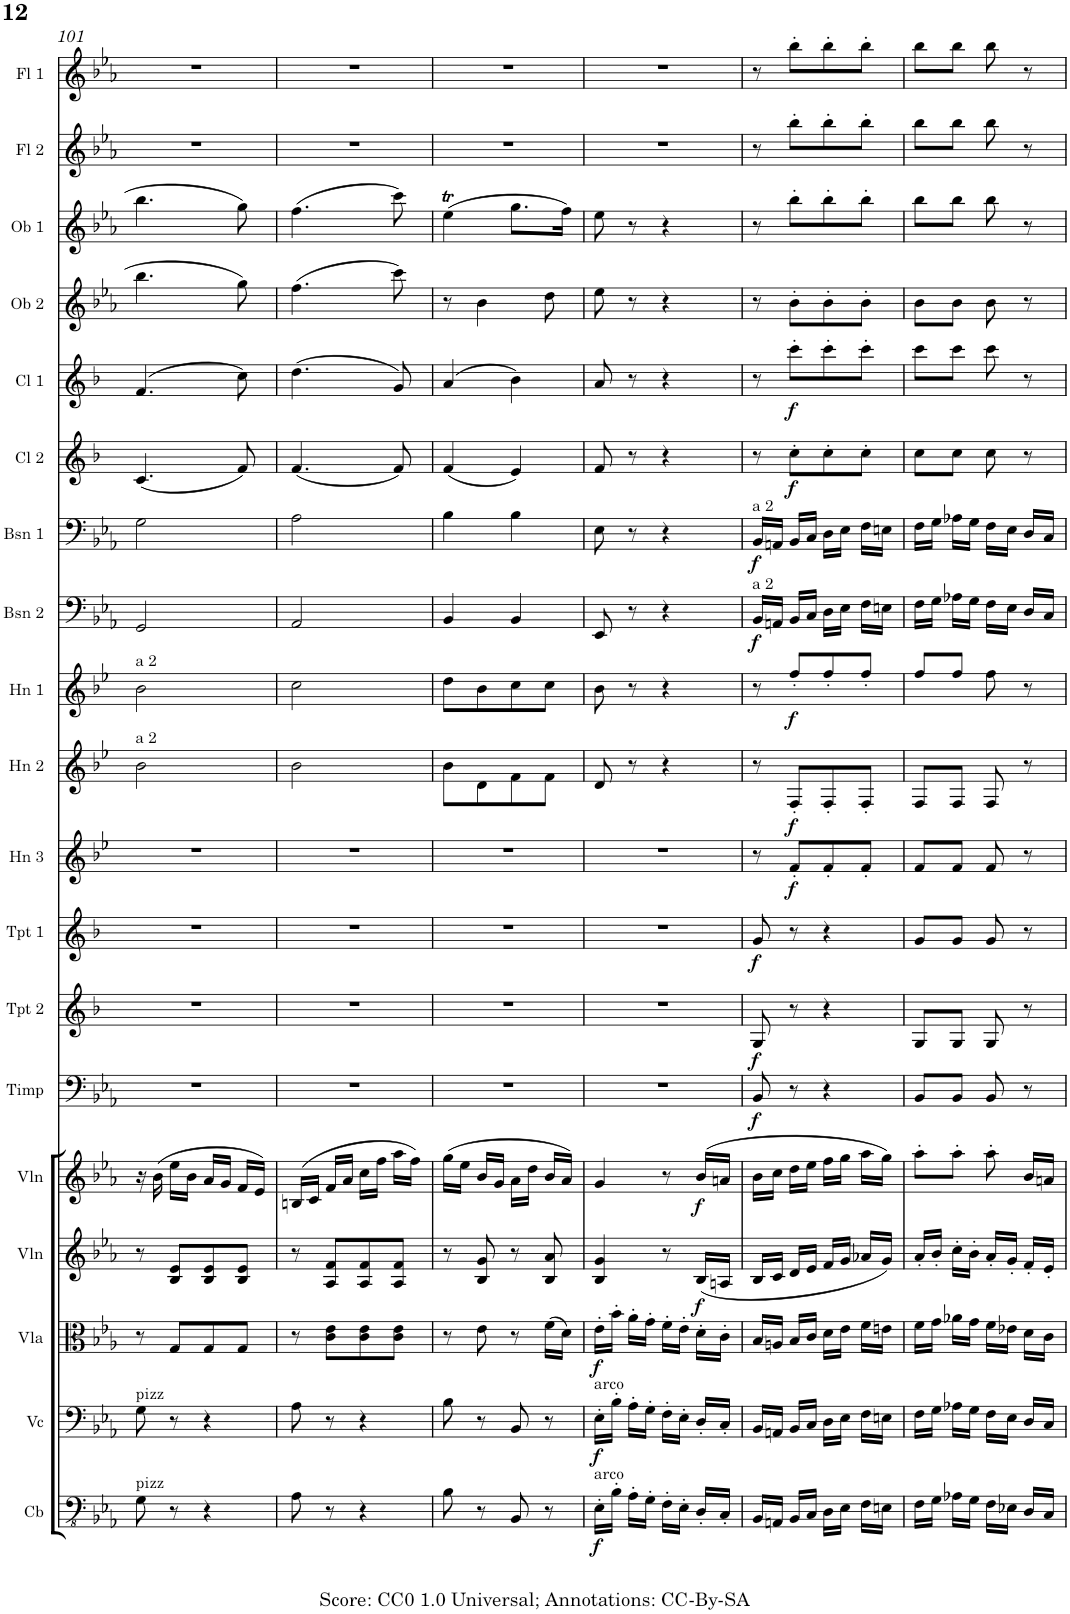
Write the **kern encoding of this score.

**kern	**dynam	**kern	**dynam	**kern	**dynam	**kern	**dynam	**kern	**dynam	**kern	**dynam	**kern	**dynam	**kern	**dynam	**kern	**dynam	**kern	**dynam	**kern	**dynam	**kern	**dynam	**kern	**dynam	**kern	**dynam	**kern	**dynam	**kern	**kern	**kern	**kern
*part19	*part19	*part18	*part18	*part17	*part17	*part16	*part16	*part15	*part15	*part14	*part14	*part13	*part13	*part12	*part12	*part11	*part11	*part10	*part10	*part9	*part9	*part8	*part8	*part7	*part7	*part6	*part6	*part5	*part5	*part4	*part3	*part2	*part1
*staff19	*staff19	*staff18	*staff18	*staff17	*staff17	*staff16	*staff16	*staff15	*staff15	*staff14	*staff14	*staff13	*staff13	*staff12	*staff12	*staff11	*staff11	*staff10	*staff10	*staff9	*staff9	*staff8	*staff8	*staff7	*staff7	*staff6	*staff6	*staff5	*staff5	*staff4	*staff3	*staff2	*staff1
*I"Contrabass	*	*I"Violoncello	*	*I"Viola	*	*I"Violin	*	*I"Violin	*	*I"Timpani	*	*I"Bb Trumpet 2	*	*I"Bb Trumpet 1	*	*I"F Horn 3	*	*I"F Horn 2	*	*I"F Horn 1	*	*I"Bassoon 2	*	*I"Bassoon 1	*	*I"Bb Clarinet 2	*	*I"Bb Clarinet 1	*	*I"Oboe 2	*I"Oboe 1	*I"Flute 2	*I"Flute 1
*I'Cb	*	*I'Vc	*	*I'Vla	*	*I'Vln	*	*I'Vln	*	*I'Timp	*	*I'Tpt 2	*	*I'Tpt 1	*	*I'Hn 3	*	*I'Hn 2	*	*I'Hn 1	*	*I'Bsn 2	*	*I'Bsn 1	*	*I'Cl 2	*	*I'Cl 1	*	*I'Ob 2	*I'Ob 1	*I'Fl 2	*I'Fl 1
!!LO:PB:g=z
*clefFv4	*	*clefF4	*	*clefC3	*	*clefG2	*	*clefG2	*	*clefF4	*	*clefG2	*	*clefG2	*	*clefG2	*	*clefG2	*	*clefG2	*	*clefF4	*	*clefF4	*	*clefG2	*	*clefG2	*	*clefG2	*clefG2	*clefG2	*clefG2
*	*	*	*	*	*	*	*	*	*	*	*	*Trd1c2	*	*Trd1c2	*	*Trd4c7	*	*Trd4c7	*	*Trd4c7	*	*	*	*	*	*Trd1c2	*	*Trd1c2	*	*	*	*	*
*k[b-e-a-]	*	*k[b-e-a-]	*	*k[b-e-a-]	*	*k[b-e-a-]	*	*k[b-e-a-]	*	*k[b-e-a-]	*	*k[b-]	*	*k[b-]	*	*k[b-e-]	*	*k[b-e-]	*	*k[b-e-]	*	*k[b-e-a-]	*	*k[b-e-a-]	*	*k[b-]	*	*k[b-]	*	*k[b-e-a-]	*k[b-e-a-]	*k[b-e-a-]	*k[b-e-a-]
*M2/4	*	*M2/4	*	*M2/4	*	*M2/4	*	*M2/4	*	*M2/4	*	*M2/4	*	*M2/4	*	*M2/4	*	*M2/4	*	*M2/4	*	*M2/4	*	*M2/4	*	*M2/4	*	*M2/4	*	*M2/4	*M2/4	*M2/4	*M2/4
=101	=101	=101	=101	=101	=101	=101	=101	=101	=101	=101	=101	=101	=101	=101	=101	=101	=101	=101	=101	=101	=101	=101	=101	=101	=101	=101	=101	=101	=101	=101	=101	=101	=101
!	!	!	!	!	!	!	!	!	!	!	!	!	!	!	!	!	!	!	!	!LO:TX:a:t=a 2	!	!	!	!	!	!	!	!	!	!	!	!	!
!	!	!	!	!	!	!	!	!	!	!	!	!	!	!	!	!	!	!LO:TX:a:t=a 2	!	!	!	!	!	!	!	!	!	!	!	!	!	!	!
!	!	!LO:TX:a:t=pizz	!	!	!	!	!	!	!	!	!	!	!	!	!	!	!	!	!	!	!	!	!	!	!	!	!	!	!	!	!	!	!
!LO:TX:a:t=pizz	!	!	!	!	!	!	!	!	!	!	!	!	!	!	!	!	!	!	!	!	!	!	!	!	!	!	!	!	!	!	!	!	!
8GG\	.	8G\	.	8r	.	8r	.	16r	.	2r	.	2r	.	2r	.	2r	.	2b-\	.	2b-\	.	2GG/	.	2G\	.	(4.c/	.	(4.f/	.	4.bb-\	4.bb-\	2r	2r
.	.	.	.	.	.	.	.	(16b-\	.	.	.	.	.	.	.	.	.	.	.	.	.	.	.	.	.	.	.	.	.	.	.	.	.
8r	.	8r	.	8G/L	.	8B-/ 8e-/L	.	16ee-\LL	.	.	.	.	.	.	.	.	.	.	.	.	.	.	.	.	.	.	.	.	.	.	.	.	.
.	.	.	.	.	.	.	.	16b-\JJ	.	.	.	.	.	.	.	.	.	.	.	.	.	.	.	.	.	.	.	.	.	.	.	.	.
4r	.	4r	.	8G/	.	8B-/ 8e-/	.	16a-/LL	.	.	.	.	.	.	.	.	.	.	.	.	.	.	.	.	.	.	.	.	.	.	.	.	.
.	.	.	.	.	.	.	.	16g/JJ	.	.	.	.	.	.	.	.	.	.	.	.	.	.	.	.	.	.	.	.	.	.	.	.	.
.	.	.	.	8G/J	.	8B-/ 8e-/J	.	16f/LL	.	.	.	.	.	.	.	.	.	.	.	.	.	.	.	.	.	8f/)	.	8cc\)	.	8gg\	8gg\	.	.
.	.	.	.	.	.	.	.	16e-/JJ)	.	.	.	.	.	.	.	.	.	.	.	.	.	.	.	.	.	.	.	.	.	.	.	.	.
=102	=102	=102	=102	=102	=102	=102	=102	=102	=102	=102	=102	=102	=102	=102	=102	=102	=102	=102	=102	=102	=102	=102	=102	=102	=102	=102	=102	=102	=102	=102	=102	=102	=102
8AA-\	.	8A-\	.	8r	.	8r	.	(16Bn/LL	.	2r	.	2r	.	2r	.	2r	.	2b-\	.	2cc\	.	2AA-/	.	2A-\	.	(4.f/	.	(4.dd\	.	(4.ff\	(4.ff\	2r	2r
.	.	.	.	.	.	.	.	16c/JJ	.	.	.	.	.	.	.	.	.	.	.	.	.	.	.	.	.	.	.	.	.	.	.	.	.
8r	.	8r	.	8c\ 8e-\L	.	8A-/ 8f/L	.	16f/LL	.	.	.	.	.	.	.	.	.	.	.	.	.	.	.	.	.	.	.	.	.	.	.	.	.
.	.	.	.	.	.	.	.	16a-/JJ	.	.	.	.	.	.	.	.	.	.	.	.	.	.	.	.	.	.	.	.	.	.	.	.	.
4r	.	4r	.	8c\ 8e-\	.	8A-/ 8f/	.	16cc\LL	.	.	.	.	.	.	.	.	.	.	.	.	.	.	.	.	.	.	.	.	.	.	.	.	.
.	.	.	.	.	.	.	.	16ff\JJ	.	.	.	.	.	.	.	.	.	.	.	.	.	.	.	.	.	.	.	.	.	.	.	.	.
.	.	.	.	8c\ 8e-\J	.	8A-/ 8f/J	.	16aa-\LL	.	.	.	.	.	.	.	.	.	.	.	.	.	.	.	.	.	8f/)	.	8g/)	.	8ccc\)	8ccc\)	.	.
.	.	.	.	.	.	.	.	16ff\JJ)	.	.	.	.	.	.	.	.	.	.	.	.	.	.	.	.	.	.	.	.	.	.	.	.	.
=103	=103	=103	=103	=103	=103	=103	=103	=103	=103	=103	=103	=103	=103	=103	=103	=103	=103	=103	=103	=103	=103	=103	=103	=103	=103	=103	=103	=103	=103	=103	=103	=103	=103
8BB-\	.	8B-\	.	8r	.	8r	.	(16gg\LL	.	2r	.	2r	.	2r	.	2r	.	8b-\L	.	8dd\L	.	4BB-/	.	4B-\	.	(4f/	.	(4a/	.	8r	(4ee-T\	2r	2r
.	.	.	.	.	.	.	.	16ee-\JJ	.	.	.	.	.	.	.	.	.	.	.	.	.	.	.	.	.	.	.	.	.	.	.	.	.
8r	.	8r	.	8e-\	.	8B-/ 8g/	.	16b-/LL	.	.	.	.	.	.	.	.	.	8d\	.	8b-\	.	.	.	.	.	.	.	.	.	4b-\	.	.	.
.	.	.	.	.	.	.	.	16g/JJ	.	.	.	.	.	.	.	.	.	.	.	.	.	.	.	.	.	.	.	.	.	.	.	.	.
8BBB-/	.	8BB-/	.	8r	.	8r	.	16a-\LL	.	.	.	.	.	.	.	.	.	8f\	.	8cc\	.	4BB-/	.	4B-\	.	4e/)	.	4b-\)	.	.	8.gg\L	.	.
.	.	.	.	.	.	.	.	16dd\JJ	.	.	.	.	.	.	.	.	.	.	.	.	.	.	.	.	.	.	.	.	.	.	.	.	.
8r	.	8r	.	(16f\LL	.	8B-/ 8a-/	.	16b-/LL	.	.	.	.	.	.	.	.	.	8f\J	.	8cc\J	.	.	.	.	.	.	.	.	.	8dd\	.	.	.
.	.	.	.	16d\JJ)	.	.	.	16a-/JJ)	.	.	.	.	.	.	.	.	.	.	.	.	.	.	.	.	.	.	.	.	.	.	16ff\Jk)	.	.
=104	=104	=104	=104	=104	=104	=104	=104	=104	=104	=104	=104	=104	=104	=104	=104	=104	=104	=104	=104	=104	=104	=104	=104	=104	=104	=104	=104	=104	=104	=104	=104	=104	=104
!	!	!LO:TX:a:t=arco	!	!	!	!	!	!	!	!	!	!	!	!	!	!	!	!	!	!	!	!	!	!	!	!	!	!	!	!	!	!	!
!LO:TX:a:t=arco	!	!	!	!	!	!	!	!	!	!	!	!	!	!	!	!	!	!	!	!	!	!	!	!	!	!	!	!	!	!	!	!	!
!	!LO:DY:b	!	!LO:DY:b	!	!LO:DY:b	!	!	!	!	!	!	!	!	!	!	!	!	!	!	!	!	!	!	!	!	!	!	!	!	!	!	!	!
16EE-'\LL	f	16E-'\LL	f	16e-'\LL	f	4B-/ 4g/	.	4g/	.	2r	.	2r	.	2r	.	2r	.	8d/	.	8b-\	.	8EE-/	.	8E-\	.	8f/	.	8a/	.	8ee-\	8ee-\	2r	2r
16BB-'\JJ	.	16B-'\JJ	.	16b-'\JJ	.	.	.	.	.	.	.	.	.	.	.	.	.	.	.	.	.	.	.	.	.	.	.	.	.	.	.	.	.
16AA-'\LL	.	16A-'\LL	.	16a-'\LL	.	.	.	.	.	.	.	.	.	.	.	.	.	8r	.	8r	.	8r	.	8r	.	8r	.	8r	.	8r	8r	.	.
16GG'\JJ	.	16G'\JJ	.	16g'\JJ	.	.	.	.	.	.	.	.	.	.	.	.	.	.	.	.	.	.	.	.	.	.	.	.	.	.	.	.	.
16FF'\LL	.	16F'\LL	.	16f'\LL	.	8r	.	8r	.	.	.	.	.	.	.	.	.	4r	.	4r	.	4r	.	4r	.	4r	.	4r	.	4r	4r	.	.
16EE-'\JJ	.	16E-'\JJ	.	16e-'\JJ	.	.	.	.	.	.	.	.	.	.	.	.	.	.	.	.	.	.	.	.	.	.	.	.	.	.	.	.	.
!	!	!	!	!	!	!	!LO:DY:b	!	!LO:DY:b	!	!	!	!	!	!	!	!	!	!	!	!	!	!	!	!	!	!	!	!	!	!	!	!
16DD'/LL	.	16D'/LL	.	16d'\LL	.	(16B-/LL	f	(16b-/LL	f	.	.	.	.	.	.	.	.	.	.	.	.	.	.	.	.	.	.	.	.	.	.	.	.
16CC'/JJ	.	16C'/JJ	.	16c'\JJ	.	16An/JJ	.	16an/JJ	.	.	.	.	.	.	.	.	.	.	.	.	.	.	.	.	.	.	.	.	.	.	.	.	.
=105	=105	=105	=105	=105	=105	=105	=105	=105	=105	=105	=105	=105	=105	=105	=105	=105	=105	=105	=105	=105	=105	=105	=105	=105	=105	=105	=105	=105	=105	=105	=105	=105	=105
!	!	!	!	!	!	!	!	!	!	!	!	!	!	!	!	!	!	!	!	!	!	!	!	!LO:TX:a:t=a 2	!	!	!	!	!	!	!	!	!
!	!	!	!	!	!	!	!	!	!	!	!	!	!	!	!	!	!	!	!	!	!	!LO:TX:a:t=a 2	!	!	!	!	!	!	!	!	!	!	!
!	!	!	!	!	!	!	!	!	!	!	!LO:DY:b	!	!LO:DY:b	!	!LO:DY:b	!	!	!	!	!	!	!	!LO:DY:b	!	!LO:DY:b	!	!	!	!	!	!	!	!
16BBB-/LL	.	16BB-/LL	.	16B-/LL	.	16B-/LL	.	16b-\LL	.	8BB-/	f	8G/	f	8g/	f	8r	.	8r	.	8r	.	16BB-/LL	f	16BB-/LL	f	8r	.	8r	.	8r	8r	8r	8r
16AAAn/JJ	.	16AAn/JJ	.	16An/JJ	.	16c/JJ	.	16cc\JJ	.	.	.	.	.	.	.	.	.	.	.	.	.	16AAn/JJ	.	16AAn/JJ	.	.	.	.	.	.	.	.	.
!	!	!	!	!	!	!	!	!	!	!	!	!	!	!	!	!	!LO:DY:b	!	!LO:DY:b	!	!LO:DY:b	!	!	!	!	!	!LO:DY:b	!	!LO:DY:b	!	!	!	!
16BBB-/LL	.	16BB-/LL	.	16B-/LL	.	16d/LL	.	16dd\LL	.	8r	.	8r	.	8r	.	8f'/L	f	8F'/L	f	8ff'/L	f	16BB-/LL	.	16BB-/LL	.	8cc'\L	f	8ccc'\L	f	8b-'\L	8bb-'\L	8bb-'\L	8bb-'\L
16CC/JJ	.	16C/JJ	.	16c/JJ	.	16e-/JJ	.	16ee-\JJ	.	.	.	.	.	.	.	.	.	.	.	.	.	16C/JJ	.	16C/JJ	.	.	.	.	.	.	.	.	.
16DD\LL	.	16D\LL	.	16d\LL	.	16f/LL	.	16ff\LL	.	4r	.	4r	.	4r	.	8f'/	.	8F'/	.	8ff'/	.	16D\LL	.	16D\LL	.	8cc'\	.	8ccc'\	.	8b-'\	8bb-'\	8bb-'\	8bb-'\
16EE-\JJ	.	16E-\JJ	.	16e-\JJ	.	16g/JJ	.	16gg\JJ	.	.	.	.	.	.	.	.	.	.	.	.	.	16E-\JJ	.	16E-\JJ	.	.	.	.	.	.	.	.	.
16FF\LL	.	16F\LL	.	16f\LL	.	16a-X/LL	.	16aa-\LL	.	.	.	.	.	.	.	8f'/J	.	8F'/J	.	8ff'/J	.	16F\LL	.	16F\LL	.	8cc'\J	.	8ccc'\J	.	8b-'\J	8bb-'\J	8bb-'\J	8bb-'\J
16EEn\JJ	.	16En\JJ	.	16en\JJ	.	16g/JJ)	.	16gg\JJ)	.	.	.	.	.	.	.	.	.	.	.	.	.	16En\JJ	.	16En\JJ	.	.	.	.	.	.	.	.	.
=106	=106	=106	=106	=106	=106	=106	=106	=106	=106	=106	=106	=106	=106	=106	=106	=106	=106	=106	=106	=106	=106	=106	=106	=106	=106	=106	=106	=106	=106	=106	=106	=106	=106
16FF\LL	.	16F\LL	.	16f\LL	.	16a-'/LL	.	8aa-'\L	.	8BB-/L	.	8G/L	.	8g/L	.	8f/L	.	8F/L	.	8ff/L	.	16F\LL	.	16F\LL	.	8cc\L	.	8ccc\L	.	8b-\L	8bb-\L	8bb-\L	8bb-\L
16GG\JJ	.	16G\JJ	.	16g\JJ	.	16b-'/JJ	.	.	.	.	.	.	.	.	.	.	.	.	.	.	.	16G\JJ	.	16G\JJ	.	.	.	.	.	.	.	.	.
16AA-X\LL	.	16A-X\LL	.	16a-X\LL	.	16cc'\LL	.	8aa-'\J	.	8BB-/J	.	8G/J	.	8g/J	.	8f/J	.	8F/J	.	8ff/J	.	16A-X\LL	.	16A-X\LL	.	8cc\J	.	8ccc\J	.	8b-\J	8bb-\J	8bb-\J	8bb-\J
16GG\JJ	.	16G\JJ	.	16g\JJ	.	16b-'\JJ	.	.	.	.	.	.	.	.	.	.	.	.	.	.	.	16G\JJ	.	16G\JJ	.	.	.	.	.	.	.	.	.
16FF\LL	.	16F\LL	.	16f\LL	.	16a-'/LL	.	8aa-'\	.	8BB-/	.	8G/	.	8g/	.	8f/	.	8F/	.	8ff\	.	16F\LL	.	16F\LL	.	8cc\	.	8ccc\	.	8b-\	8bb-\	8bb-\	8bb-\
16EE-X\JJ	.	16E-\JJ	.	16e-X\JJ	.	16g'/JJ	.	.	.	.	.	.	.	.	.	.	.	.	.	.	.	16E-\JJ	.	16E-\JJ	.	.	.	.	.	.	.	.	.
16DD/LL	.	16D/LL	.	16d\LL	.	16f'/LL	.	16b-/LL	.	8r	.	8r	.	8r	.	8r	.	8r	.	8r	.	16D/LL	.	16D/LL	.	8r	.	8r	.	8r	8r	8r	8r
16CC/JJ	.	16C/JJ	.	16c\JJ	.	16e-'/JJ	.	16an/JJ	.	.	.	.	.	.	.	.	.	.	.	.	.	16C/JJ	.	16C/JJ	.	.	.	.	.	.	.	.	.
=	=	=	=	=	=	=	=	=	=	=	=	=	=	=	=	=	=	=	=	=	=	=	=	=	=	=	=	=	=	=	=	=	=
*-	*-	*-	*-	*-	*-	*-	*-	*-	*-	*-	*-	*-	*-	*-	*-	*-	*-	*-	*-	*-	*-	*-	*-	*-	*-	*-	*-	*-	*-	*-	*-	*-	*-
